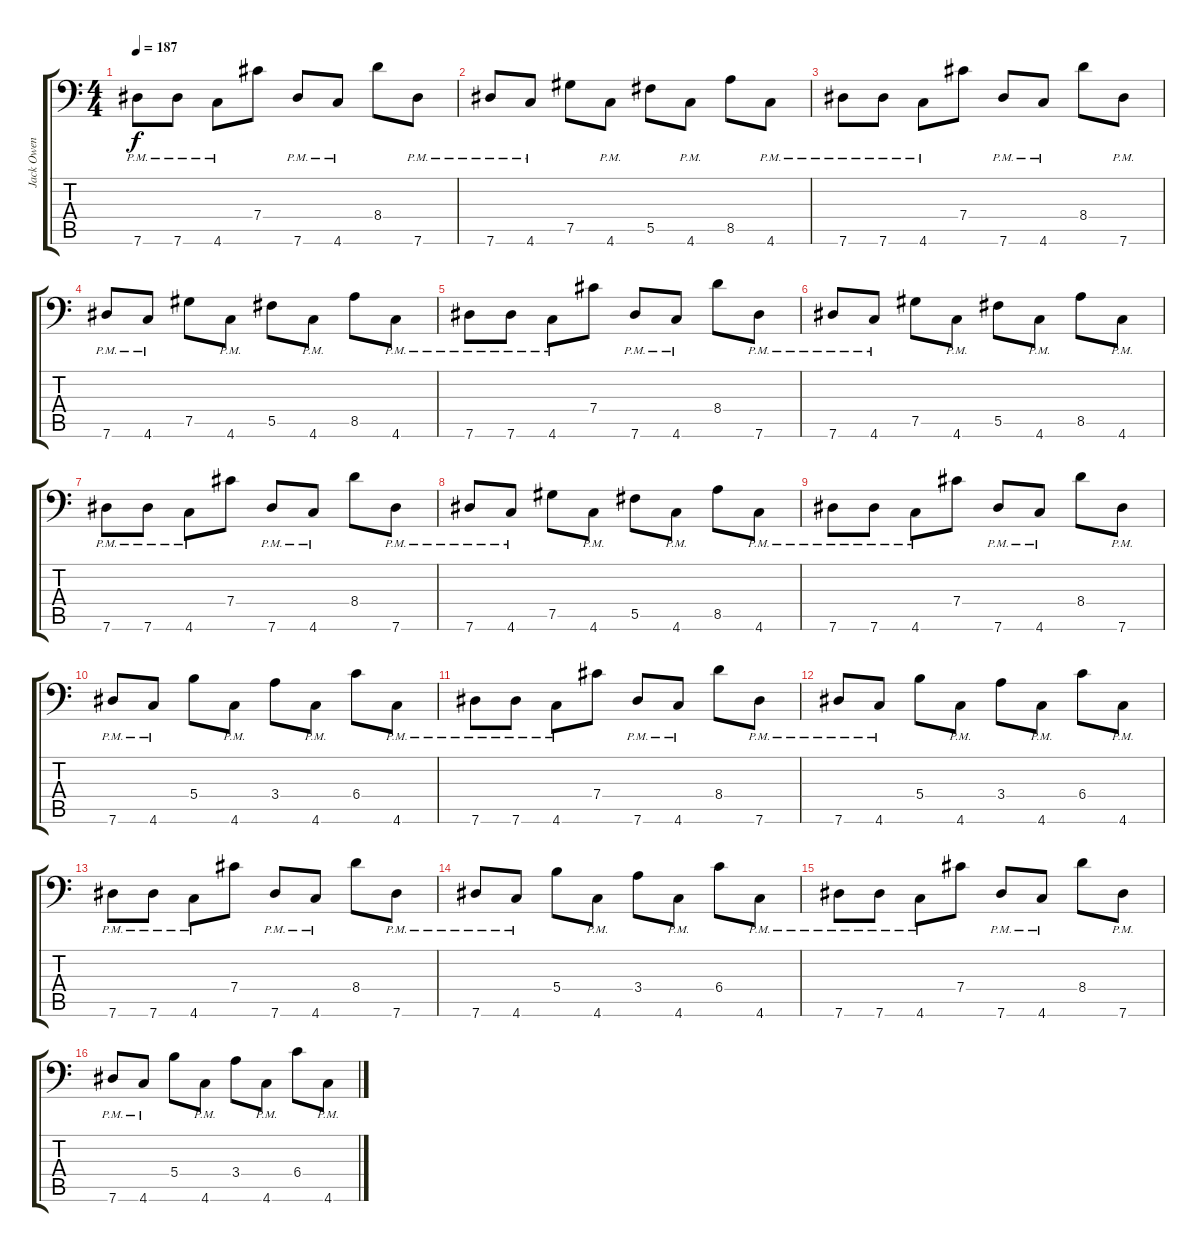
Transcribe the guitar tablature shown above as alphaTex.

\track ("Jack Owen - Guitar" "Jack Owen ") {instrument distortionguitar}
\staff {score tabs}
\tuning (Ab3 Eb3 B2 Gb2 Db2 Ab1) {hide}
\ts (4 4)
\tempo 187
\clef f4
\ks c
7.6{pm}.8{dy f} 7.6{pm}.8 4.6{pm}.8 7.4.8 7.6{pm}.8 4.6{pm}.8 8.4.8 7.6{pm}.8 |
7.6{pm}.8 4.6{pm}.8 7.5.8 4.6{pm}.8 5.5.8 4.6{pm}.8 8.5.8 4.6{pm}.8 |
7.6{pm}.8 7.6{pm}.8 4.6{pm}.8 7.4.8 7.6{pm}.8 4.6{pm}.8 8.4.8 7.6{pm}.8 |
7.6{pm}.8 4.6{pm}.8 7.5.8 4.6{pm}.8 5.5.8 4.6{pm}.8 8.5.8 4.6{pm}.8 |
7.6{pm}.8 7.6{pm}.8 4.6{pm}.8 7.4.8 7.6{pm}.8 4.6{pm}.8 8.4.8 7.6{pm}.8 |
7.6{pm}.8 4.6{pm}.8 7.5.8 4.6{pm}.8 5.5.8 4.6{pm}.8 8.5.8 4.6{pm}.8 |
7.6{pm}.8 7.6{pm}.8 4.6{pm}.8 7.4.8 7.6{pm}.8 4.6{pm}.8 8.4.8 7.6{pm}.8 |
7.6{pm}.8 4.6{pm}.8 7.5.8 4.6{pm}.8 5.5.8 4.6{pm}.8 8.5.8 4.6{pm}.8 |
7.6{pm}.8 7.6{pm}.8 4.6{pm}.8 7.4.8 7.6{pm}.8 4.6{pm}.8 8.4.8 7.6{pm}.8 |
7.6{pm}.8 4.6{pm}.8 5.4.8 4.6{pm}.8 3.4.8 4.6{pm}.8 6.4.8 4.6{pm}.8 |
7.6{pm}.8 7.6{pm}.8 4.6{pm}.8 7.4.8 7.6{pm}.8 4.6{pm}.8 8.4.8 7.6{pm}.8 |
7.6{pm}.8 4.6{pm}.8 5.4.8 4.6{pm}.8 3.4.8 4.6{pm}.8 6.4.8 4.6{pm}.8 |
7.6{pm}.8 7.6{pm}.8 4.6{pm}.8 7.4.8 7.6{pm}.8 4.6{pm}.8 8.4.8 7.6{pm}.8 |
7.6{pm}.8 4.6{pm}.8 5.4.8 4.6{pm}.8 3.4.8 4.6{pm}.8 6.4.8 4.6{pm}.8 |
7.6{pm}.8 7.6{pm}.8 4.6{pm}.8 7.4.8 7.6{pm}.8 4.6{pm}.8 8.4.8 7.6{pm}.8 |
7.6{pm}.8 4.6{pm}.8 5.4.8 4.6{pm}.8 3.4.8 4.6{pm}.8 6.4.8 4.6{pm}.8
